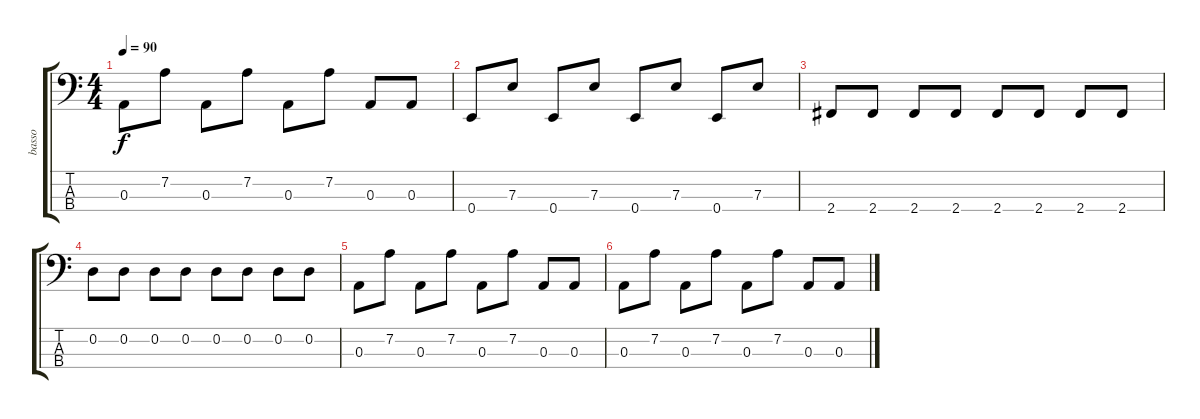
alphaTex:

\track ("basso" "basso") {instrument electricbassfinger}
\staff {score tabs}
\tuning (G2 D2 A1 E1) {hide}
\ts (4 4)
\tempo 90
\clef f4
\ks c
0.3.8{dy f} 7.2.8 0.3.8 7.2.8 0.3.8 7.2.8 0.3.8 0.3.8 |
0.4.8 7.3.8 0.4.8 7.3.8 0.4.8 7.3.8 0.4.8 7.3.8 |
2.4.8 2.4.8 2.4.8 2.4.8 2.4.8 2.4.8 2.4.8 2.4.8 |
0.2.8 0.2.8 0.2.8 0.2.8 0.2.8 0.2.8 0.2.8 0.2.8 |
0.3.8 7.2.8 0.3.8 7.2.8 0.3.8 7.2.8 0.3.8 0.3.8 |
0.3.8 7.2.8 0.3.8 7.2.8 0.3.8 7.2.8 0.3.8 0.3.8
